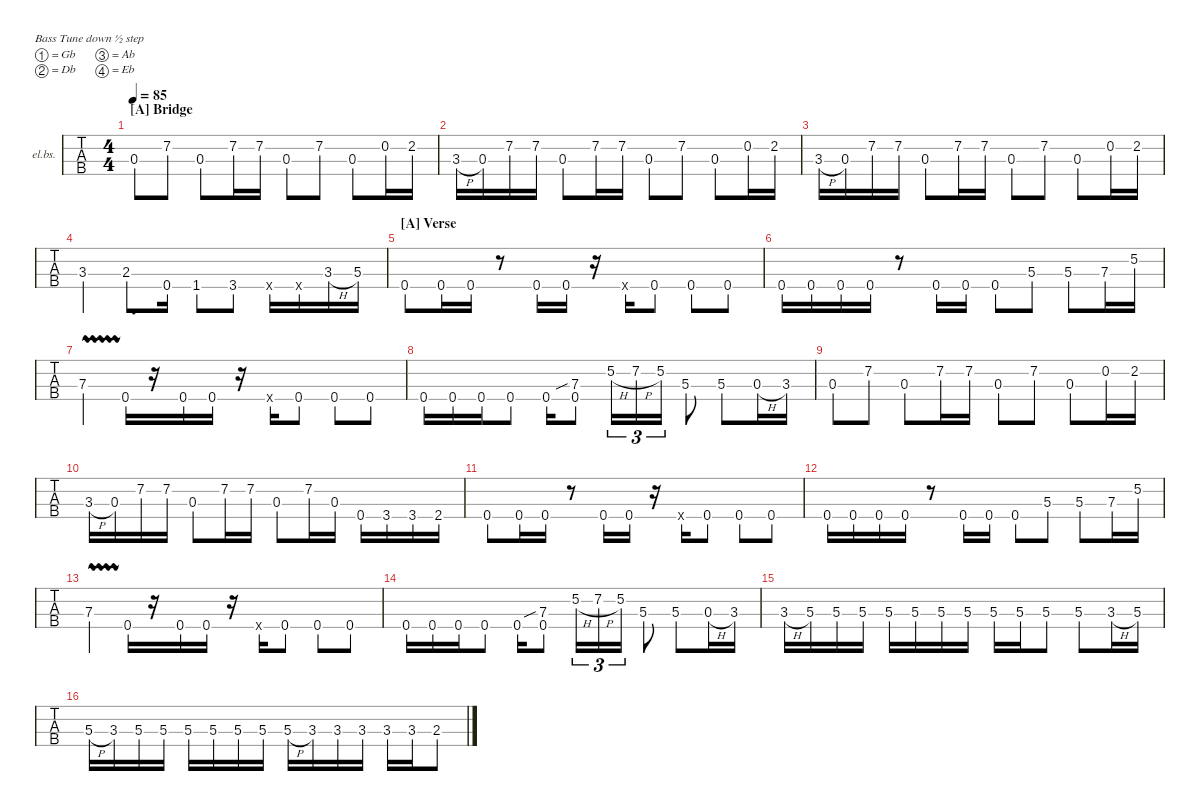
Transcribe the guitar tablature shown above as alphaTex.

\defaultSystemsLayout 4
\hideDynamics
\bracketExtendMode nobrackets
\firstSystemTrackNameOrientation horizontal
\otherSystemsTrackNameOrientation horizontal
\track ("Bass" "el.bs.") {instrument electricbasspick}
\staff {tabs}
\tuning (Gb2 Db2 Ab1 Eb1)
\ts (4 4)
\section ("A" "Bridge")
\tempo 85
\clef f4
\ks a
0.3{acc #}.8{dy mf} 7.2{acc #}.8 0.3{acc #}.8 7.2{acc #}.16 7.2{acc #}.16 0.3{acc #}.8 7.2{acc #}.8 0.3{acc #}.8 0.2{acc #}.16 2.2{acc #}.16 |
3.3{h acc forcenatural}.16 0.3{acc #}.16 7.2{acc #}.16 7.2{acc #}.16 0.3{acc #}.8 7.2{acc #}.16 7.2{acc #}.16 0.3{acc #}.8 7.2{acc #}.8 0.3{acc #}.8 0.2{acc #}.16 2.2{acc #}.16 |
3.3{h acc forcenatural}.16 0.3{acc #}.16 7.2{acc #}.16 7.2{acc #}.16 0.3{acc #}.8 7.2{acc #}.16 7.2{acc #}.16 0.3{acc #}.8 7.2{acc #}.8 0.3{acc #}.8 0.2{acc #}.16 2.2{acc #}.16 |
3.3{acc forcenatural}.4 2.3{acc #}.8{d} 0.4{acc #}.16 1.4{st acc forcenatural}.8 3.4{acc #}.8 0.4{x acc #}.16 0.4{x acc #}.16 3.3{h acc forcenatural}.16 5.3{acc #}.16 |
\section ("A" "Verse")
0.4{acc #}.8 0.4{acc #}.16 0.4{acc #}.16 r.8 0.4{acc #}.16 0.4{acc #}.16 r.16 0.4{x acc #}.16 0.4{acc #}.8 0.4{st acc #}.8 0.4{acc #}.8 |
0.4{acc #}.16 0.4{acc #}.16 0.4{acc #}.16 0.4{acc #}.16 r.8 0.4{acc #}.16 0.4{acc #}.16 0.4{st acc #}.8 5.3{ac acc #}.8 5.3{acc #}.8 7.3{acc #}.16 5.2{acc #}.16 |
7.3{vw acc #}.4 0.4{acc #}.16 r.16 0.4{acc #}.16 0.4{acc #}.16 r.16 0.4{x acc #}.16 0.4{acc #}.8 0.4{acc #}.8 0.4{acc #}.8 |
0.4{acc #}.16 0.4{acc #}.16 0.4{acc #}.16 0.4{acc #}.8 0.4{acc #}.16 (0.4{acc #} 7.3{sib acc #}).8 5.2{h acc #}.16{tu (3 2)} 7.2{h acc #}.16{tu (3 2)} 5.2{acc #}.16{tu (3 2)} 5.3{acc #}.8 5.3{acc #}.8 0.3{h acc #}.16 3.3{acc forcenatural}.16 |
0.3{acc #}.8 7.2{acc #}.8 0.3{acc #}.8 7.2{acc #}.16 7.2{acc #}.16 0.3{acc #}.8 7.2{acc #}.8 0.3{acc #}.8 0.2{acc #}.16 2.2{acc #}.16 |
3.3{h acc forcenatural}.16 0.3{acc #}.16 7.2{acc #}.16 7.2{acc #}.16 0.3{acc #}.8 7.2{acc #}.16 7.2{acc #}.16 0.3{acc #}.8 7.2{acc #}.16 0.3{acc #}.16 0.4{acc #}.16 3.4{acc #}.16 3.4{acc #}.16 2.4{acc forcenatural}.16 |
0.4{acc #}.8 0.4{acc #}.16 0.4{acc #}.16 r.8 0.4{acc #}.16 0.4{acc #}.16 r.16 0.4{x acc #}.16 0.4{acc #}.8 0.4{st acc #}.8 0.4{acc #}.8 |
0.4{acc #}.16 0.4{acc #}.16 0.4{acc #}.16 0.4{acc #}.16 r.8 0.4{acc #}.16 0.4{acc #}.16 0.4{st acc #}.8 5.3{ac acc #}.8 5.3{acc #}.8 7.3{acc #}.16 5.2{acc #}.16 |
7.3{vw acc #}.4 0.4{acc #}.16 r.16 0.4{acc #}.16 0.4{acc #}.16 r.16 0.4{x acc #}.16 0.4{acc #}.8 0.4{acc #}.8 0.4{acc #}.8 |
0.4{acc #}.16 0.4{acc #}.16 0.4{acc #}.16 0.4{acc #}.8 0.4{acc #}.16 (0.4{acc #} 7.3{sib acc #}).8 5.2{h acc #}.16{tu (3 2)} 7.2{h acc #}.16{tu (3 2)} 5.2{acc #}.16{tu (3 2)} 5.3{acc #}.8 5.3{acc #}.8 0.3{h acc #}.16 3.3{acc forcenatural}.16 |
3.3{h acc forcenatural}.16 5.3{acc #}.16 5.3{acc #}.16 5.3{acc #}.16 5.3{acc #}.16 5.3{acc #}.16 5.3{acc #}.16 5.3{acc #}.16 5.3{acc #}.16 5.3{acc #}.16 5.3{acc #}.8 5.3{acc #}.8 3.3{h acc forcenatural}.16 5.3{acc #}.16 |
5.3{h acc #}.16 3.3{acc forcenatural}.16 5.3{acc #}.16 5.3{acc #}.16 5.3{acc #}.16 5.3{acc #}.16 5.3{acc #}.16 5.3{acc #}.16 5.3{h acc #}.16 3.3{acc forcenatural}.16 3.3{acc forcenatural}.16 3.3{acc forcenatural}.16 3.3{acc forcenatural}.16 3.3{acc forcenatural}.16 2.3{acc #}.8
